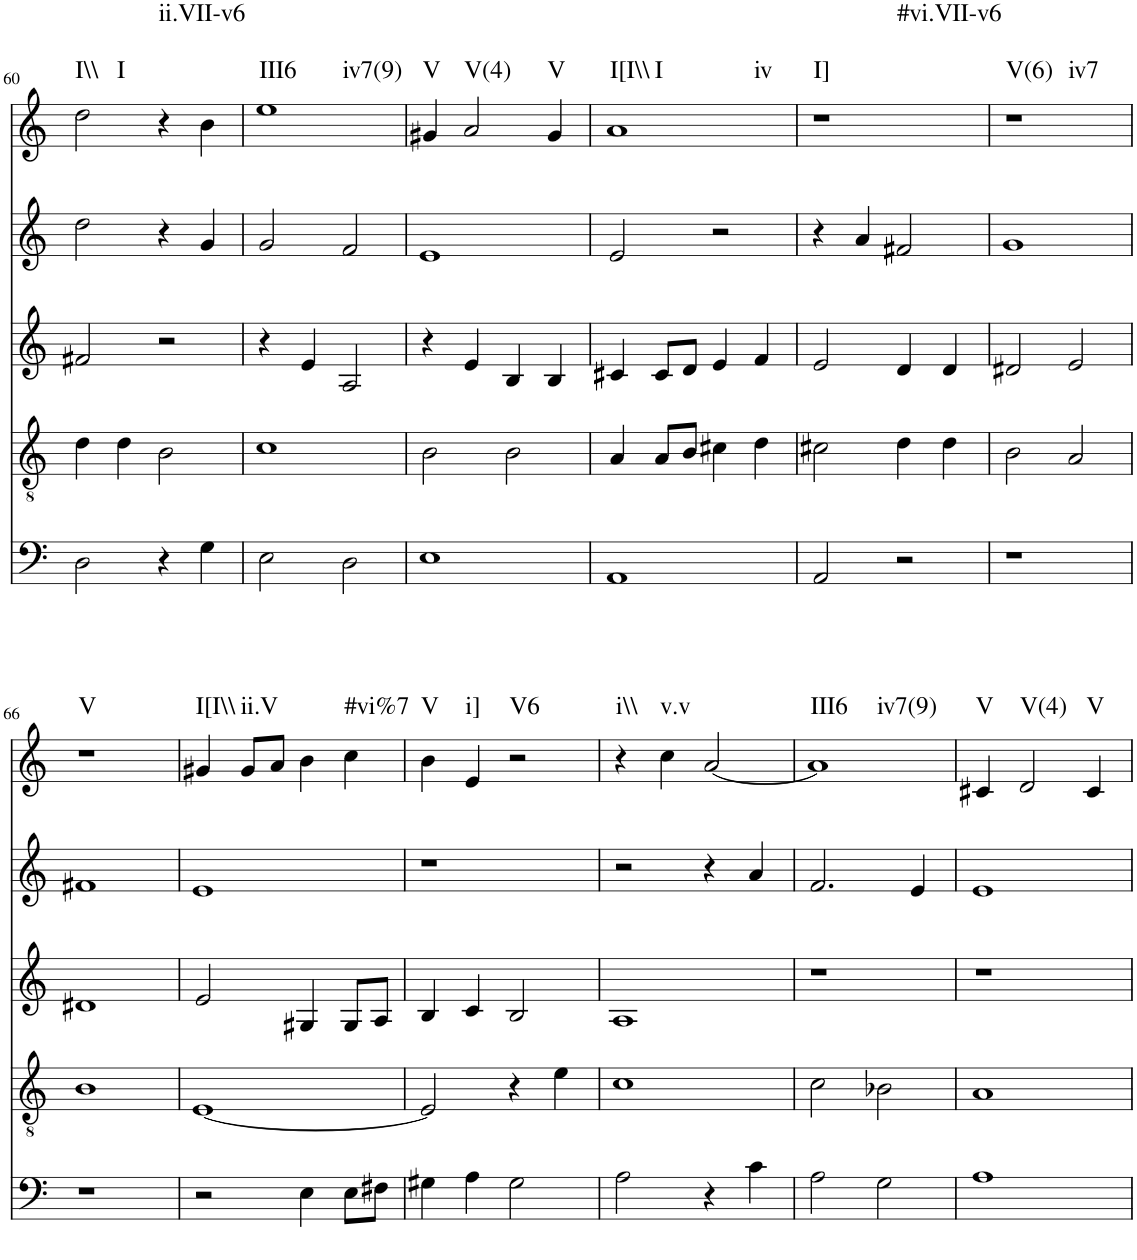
**kern	**kern	**kern	**kern	**kern	**harte
*part5	*part4	*part3	*part2	*part1	*part1
*staff5	*staff4	*staff3	*staff2	*staff1	*
*I"vox	*I"vox	*I"vox	*I"vox	*I"vox	*
!!LO:PB:g=z
*clefF4	*clefGv2	*clefG2	*clefG2	*clefG2	*
*k[]	*k[]	*k[]	*k[]	*k[]	*
*M4/4	*M4/4	*M4/4	*M4/4	*M4/4	*
=60	=60	=60	=60	=60	=60
!	!	!	!	!	!LO:H:n=1:kt=I\\
!	!	!	!	!	!LO:H:n=2:kt=I
2D\	4d\	2f#X/	2dd\	2dd\	N N
.	4d\	.	.	.	.
!	!	!	!	!	!LO:H:kt=ii.VII-v6
4r	2B\	2r	4r	4r	N
4G\	.	.	4g/	4b\	.
=61	=61	=61	=61	=61	=61
!	!	!	!	!	!LO:H:n=1:kt=III6
!	!	!	!	!	!LO:H:n=2:kt=iv7(9)
2E\	1c	4r	2g/	1ee	N N
.	.	4e/	.	.	.
2D\	.	2A/	2f/	.	.
=62	=62	=62	=62	=62	=62
!	!	!	!	!	!LO:H:kt=V
1E	2B\	4r	1e	4g#X/	N
!	!	!	!	!	!LO:H:kt=V(4)
.	.	4e/	.	2a/	N
.	2B\	4B/	.	.	.
!	!	!	!	!	!LO:H:kt=V
.	.	4B/	.	4g#/	N
=63	=63	=63	=63	=63	=63
!	!	!	!	!	!LO:H:n=1:kt=I[I\\
!	!	!	!	!	!LO:H:n=2:kt=I
!	!	!	!	!	!LO:H:n=3:kt=iv
1AA	4A/	4c#X/	2e/	1a	N N N
.	8A/L	8c#/L	.	.	.
.	8B/J	8d/J	.	.	.
.	4c#X\	4e/	2r	.	.
.	4d\	4f/	.	.	.
=64	=64	=64	=64	=64	=64
!	!	!	!	!	!LO:H:n=1:kt=I]
!	!	!	!	!	!LO:H:n=2:kt=#vi.VII-v6
2AA/	2c#X\	2e/	4r	1r	N N
.	.	.	4a/	.	.
2r	4d\	4d/	2f#X/	.	.
.	4d\	4d/	.	.	.
=65	=65	=65	=65	=65	=65
!	!	!	!	!	!LO:H:n=1:kt=V(6)
!	!	!	!	!	!LO:H:n=2:kt=iv7
1r	2B\	2d#X/	1g	1r	N N
.	2A/	2e/	.	.	.
!!LO:LB:g=z
=66	=66	=66	=66	=66	=66
!	!	!	!	!	!LO:H:kt=V
1r	1B	1d#X	1f#X	1r	N
=67	=67	=67	=67	=67	=67
!	!	!	!	!	!LO:H:kt=I[I\\
2r	[1E	2e/	1e	4g#X/	N
!	!	!	!	!	!LO:H:kt=ii.V
.	.	.	.	8g#/L	N
.	.	.	.	8a/J	.
4E\	.	4G#X/	.	4b\	.
!	!	!	!	!	!LO:H:kt=#vi%7
8E\L	.	8G#/L	.	4cc\	N
8F#X\J	.	8A/J	.	.	.
=68	=68	=68	=68	=68	=68
!	!	!	!	!	!LO:H:kt=V
4G#X\	2E/]	4B/	1r	4b\	N
!	!	!	!	!	!LO:H:kt=i]
4A\	.	4c/	.	4e/	N
!	!	!	!	!	!LO:H:kt=V6
2G#\	4r	2B/	.	2r	N
.	4e\	.	.	.	.
=69	=69	=69	=69	=69	=69
!	!	!	!	!	!LO:H:kt=i\\
2A\	1c	1A	2r	4r	N
!	!	!	!	!	!LO:H:kt=v.v
.	.	.	.	4cc\	N
4r	.	.	4r	[2a/	.
4c\	.	.	4a/	.	.
=70	=70	=70	=70	=70	=70
!	!	!	!	!	!LO:H:n=1:kt=III6
!	!	!	!	!	!LO:H:n=2:kt=iv7(9)
2A\	2c\	1r	2.f/	1a]	N N
2G\	2B-X\	.	.	.	.
.	.	.	4e/	.	.
=71	=71	=71	=71	=71	=71
!	!	!	!	!	!LO:H:kt=V
1A	1A	1r	1e	4c#X/	N
!	!	!	!	!	!LO:H:kt=V(4)
.	.	.	.	2d/	N
!	!	!	!	!	!LO:H:kt=V
.	.	.	.	4c#/	N
=	=	=	=	=	=
*-	*-	*-	*-	*-	*-
